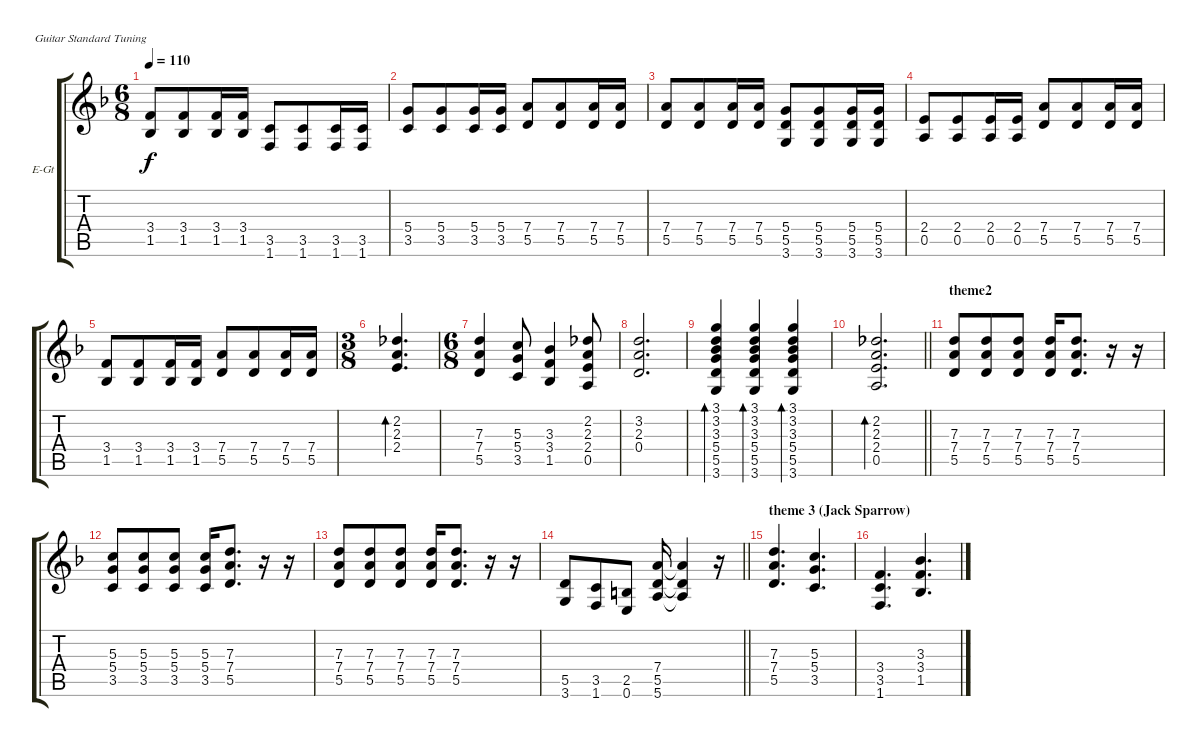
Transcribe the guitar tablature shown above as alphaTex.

\bracketExtendMode groupsimilarinstruments
\firstSystemTrackNameOrientation horizontal
\otherSystemsTrackNameOrientation horizontal
\track ("Rythm" "E-Gt") {instrument distortionguitar}
\staff {score tabs}
\tuning (E4 B3 G3 D3 A2 E2)
\ts (6 8)
\tempo 110
\clef g2
\ks f
(3.4 1.5).8{dy f} (3.4 1.5).8 (3.4 1.5).16 (3.4 1.5).16 (3.5 1.6).8 (3.5 1.6).8 (3.5 1.6).16 (3.5 1.6).16 |
(5.4 3.5).8 (5.4 3.5).8 (5.4 3.5).16 (5.4 3.5).16 (7.4 5.5).8 (7.4 5.5).8 (7.4 5.5).16 (7.4 5.5).16 |
(7.4 5.5).8 (7.4 5.5).8 (7.4 5.5).16 (7.4 5.5).16 (5.4 5.5 3.6).8 (5.4 5.5 3.6).8 (5.4 5.5 3.6).16 (5.4 5.5 3.6).16 |
(2.4 0.5).8 (2.4 0.5).8 (2.4 0.5).16 (2.4 0.5).16 (7.4 5.5).8 (7.4 5.5).8 (7.4 5.5).16 (7.4 5.5).16 |
(3.4 1.5).8 (3.4 1.5).8 (3.4 1.5).16 (3.4 1.5).16 (7.4 5.5).8 (7.4 5.5).8 (7.4 5.5).16 (7.4 5.5).16 |
\ts (3 8)
(2.2 2.3 2.4).4{d bd 60} |
\ts (6 8)
(7.3 7.4 5.5).4 (5.3 5.4 3.5).8 (3.3 3.4 1.5).4 (2.2 2.3 2.4 0.5).8 |
(3.2 2.3 0.4).2{d} |
(3.1 3.2 3.3 5.4 5.5 3.6).4{bd 60} (3.1 3.2 3.3 5.4 5.5 3.6).4{bd 60} (3.1 3.2 3.3 5.4 5.5 3.6).4{bd 60} |
\barLineRight lightlight
(2.2 2.3 2.4 0.5).2{d bd 60} |
\section ("" "theme2")
(7.3 7.4 5.5).8 (7.3 7.4 5.5).8 (7.3 7.4 5.5).8 (7.3 7.4 5.5).16 (7.3 7.4 5.5).8{d} r.16 r.16 |
(5.3 5.4 3.5).8 (5.3 5.4 3.5).8 (5.3 5.4 3.5).8 (5.3 5.4 3.5).16 (7.3 7.4 5.5).8{d} r.16 r.16 |
(7.3 7.4 5.5).8 (7.3 7.4 5.5).8 (7.3 7.4 5.5).8 (7.3 7.4 5.5).16 (7.3 7.4 5.5).8{d} r.16 r.16 |
\barLineRight lightlight
(5.5 3.6).8 (3.5 1.6).8 (2.5 0.6).8 (7.4 5.5 5.6).16 (7.4{t} 5.5{t} 5.6{t}).4 r.16 |
\section ("" "theme 3 (Jack Sparrow)")
(7.3 7.4 5.5).4{d} (5.3 5.4 3.5).4{d} |
(3.4 3.5 1.6).4{d} (3.3 3.4 1.5).4{d}
